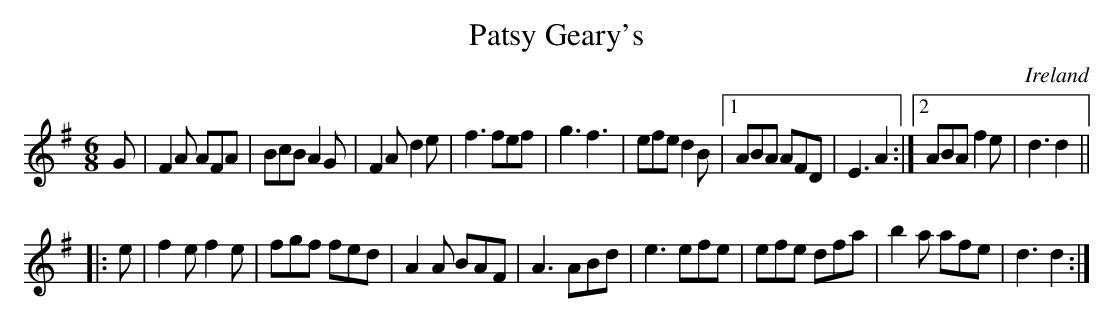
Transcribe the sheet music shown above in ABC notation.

X:1
T:Patsy Geary's
M:6/8
O:Ireland
K:D mixolydian
G|\
F2A AFA|BcB A2G|F2A d2e|f3 fef|\
g3 f3|efe d2B|1 ABA AFD|E3 A2 :|2 ABA f2e|d3 d2||
|:e|\
f2e f2e|fgf fed|A2A BAF|A3 ABd|\
e3 efe|efe dfa|b2a afe|d3 d2:|
